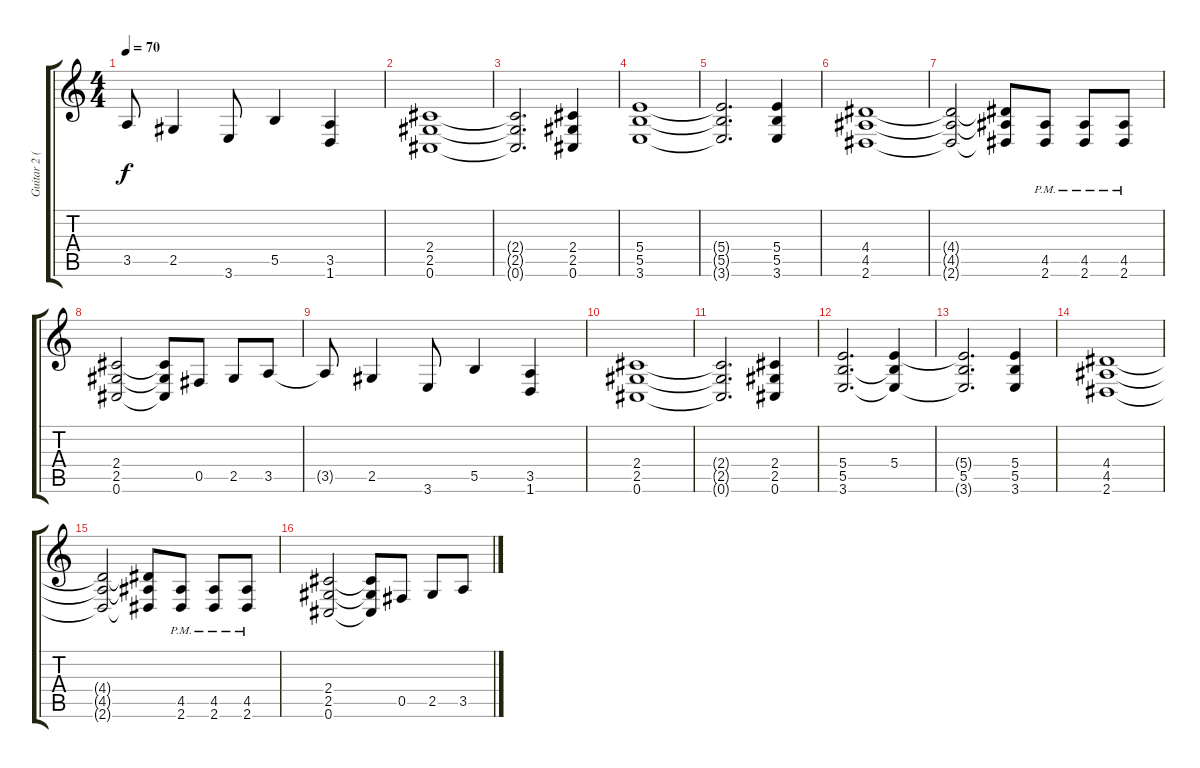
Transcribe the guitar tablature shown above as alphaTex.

\track ("Guitar 2 (Distortion)" "Guitar 2 (") {instrument distortionguitar}
\staff {score tabs}
\tuning (Db4 Ab3 E3 B2 Gb2 Db2) {hide}
\ts (4 4)
\tempo 70
\clef g2
\ks c
3.5{t}.8{dy f} 2.5.4 3.6.8 5.5.4 (3.5 1.6).4 |
(2.4 2.5 0.6).1 |
(2.4{t} 2.5{t} 0.6{t}).2{d} (2.4 2.5 0.6).4 |
(5.4 5.5 3.6).1 |
(5.4{t} 5.5{t} 3.6{t}).2{d} (5.4 5.5 3.6).4 |
(4.4 4.5 2.6).1 |
(4.4{t} 4.5{t} 2.6{t}).2 (4.4{t} 4.5{t} 2.6{t}).8 (4.5{pm} 2.6{pm}).8 (4.5{pm} 2.6{pm}).8 (4.5{pm} 2.6{pm}).8 |
(2.4 2.5 0.6).2 (2.4{t} 2.5{t} 0.6{t}).8 0.5.8 2.5.8 3.5.8 |
3.5{t}.8 2.5.4 3.6.8 5.5.4 (3.5 1.6).4 |
(2.4 2.5 0.6).1 |
(2.4{t} 2.5{t} 0.6{t}).2{d} (2.4 2.5 0.6).4 |
(5.4 5.5 3.6).2{d} (5.4 5.5{t} 3.6{t}).4 |
(5.4{t} 5.5 3.6{t}).2{d} (5.4 5.5 3.6).4 |
(4.4 4.5 2.6).1 |
(4.4{t} 4.5{t} 2.6{t}).2 (4.4{t} 4.5{t} 2.6{t}).8 (4.5{pm} 2.6{pm}).8 (4.5{pm} 2.6{pm}).8 (4.5{pm} 2.6{pm}).8 |
(2.4 2.5 0.6).2 (2.4{t} 2.5{t} 0.6{t}).8 0.5.8 2.5.8 3.5.8
